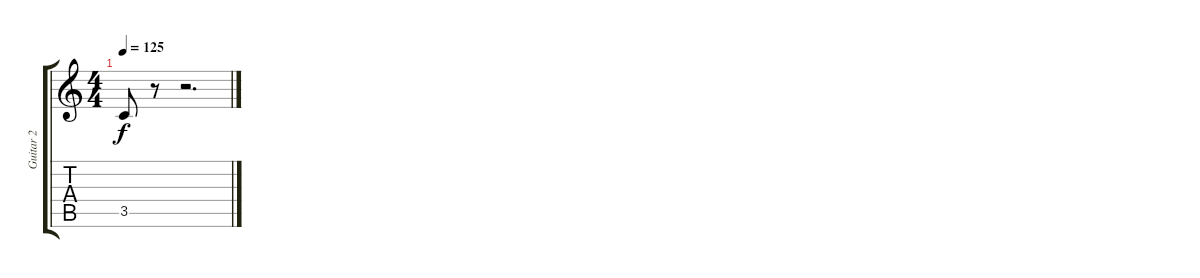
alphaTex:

\track ("Guitar 2" "Guitar 2") {instrument overdrivenguitar}
\staff {score tabs}
\tuning (E4 B3 G3 D3 A2 E2) {hide}
\ts (4 4)
\tempo 125
\clef g2
\ks c
3.5.8{dy f} r.8 r.2{d}
